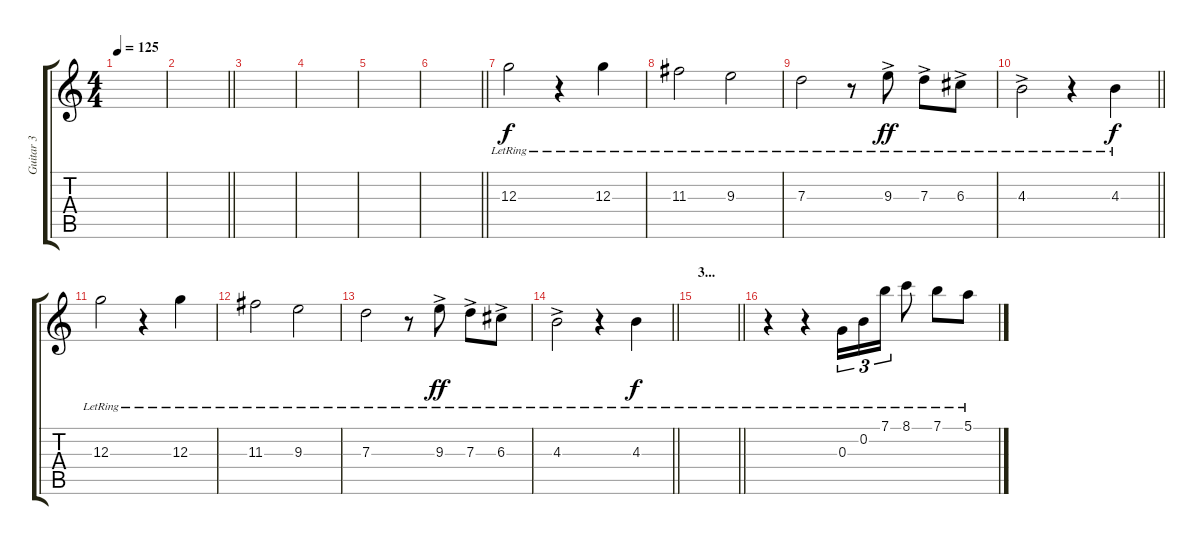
\track ("Guitar 3" "Guitar 3") {instrument acousticguitarnylon}
\staff {score tabs}
\tuning (E4 B3 G3 D3 A2 E2) {hide}
\ts (4 4)
\tempo 125
\clef g2
\ks c
|
\barLineRight lightlight
|
|
|
|
\barLineRight lightlight
|
12.3{lr}.2 r.4 12.3{lr}.4 |
11.3{lr}.2 9.3{lr}.2 |
7.3{lr}.2 r.8 9.3{ac lr}.8{dy ff} 7.3{ac lr}.8 6.3{ac lr}.8 |
\barLineRight lightlight
4.3{ac lr}.2 r.4 4.3{lr}.4{dy f} |
12.3{lr}.2 r.4 12.3{lr}.4 |
11.3{lr}.2 9.3{lr}.2 |
7.3{lr}.2 r.8 9.3{ac lr}.8{dy ff} 7.3{ac lr}.8 6.3{ac lr}.8 |
\barLineRight lightlight
4.3{ac lr}.2 r.4 4.3{lr}.4{dy f} |
\section ("" "3...")
\barLineRight lightlight
|
r.4 r.4 0.3{lr}.16{tu (3 2)} 0.2{lr}.16{tu (3 2)} 7.1{lr}.16{tu (3 2)} 8.1{lr}.8 7.1{lr}.8 5.1{lr}.8
